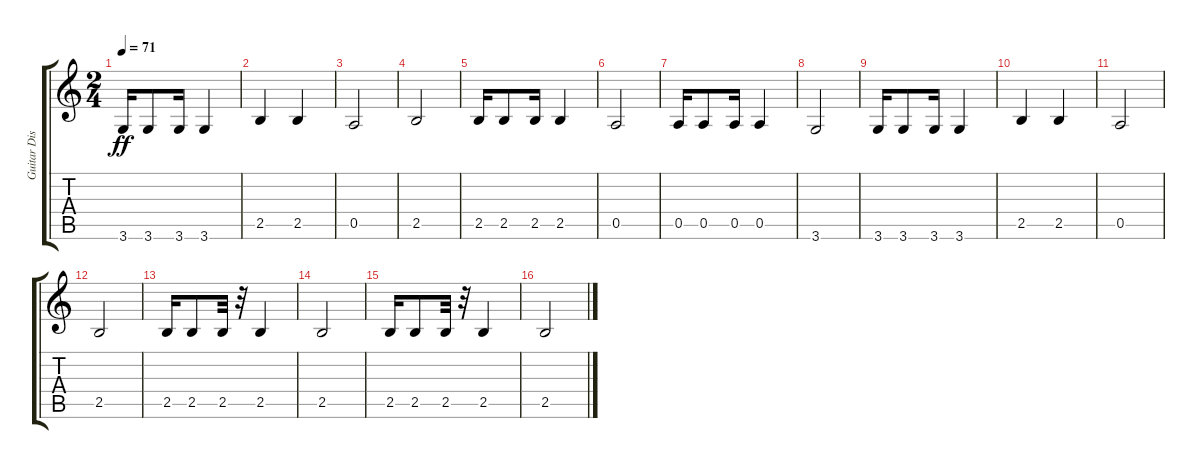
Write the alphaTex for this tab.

\track ("Guitar Distortion" "Guitar Dis") {instrument distortionguitar}
\staff {score tabs}
\tuning (E4 B3 G3 D3 A2 E2) {hide}
\ts (2 4)
\tempo 71
\clef g2
\ks c
3.6.16{dy ff volume 8} 3.6.8 3.6.16 3.6.4 |
2.5.4{volume 8} 2.5.4{volume 9} |
0.5.2{volume 9} |
2.5.2{volume 10} |
2.5.16{volume 10} 2.5.8 2.5.16 2.5.4 |
0.5.2 |
0.5.16 0.5.8 0.5.16 0.5.4 |
3.6.2{volume 10} |
3.6.16 3.6.8 3.6.16{volume 11} 3.6.4{volume 11} |
2.5.4{volume 11} 2.5.4{volume 11} |
0.5.2{volume 12} |
2.5.2{volume 14} |
2.5.16{volume 14} 2.5.8 2.5.32 r.32 2.5.4 |
2.5.2{volume 14} |
2.5.16 2.5.8 2.5.32 r.32 2.5.4 |
2.5.2
